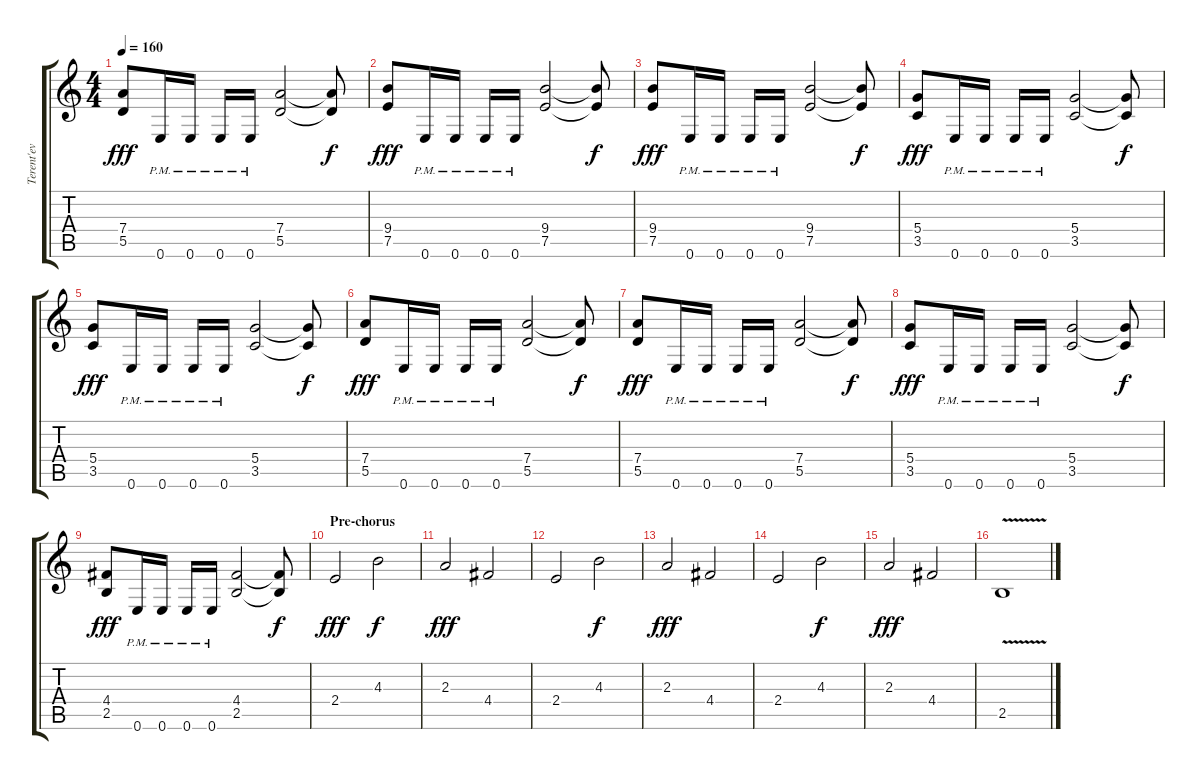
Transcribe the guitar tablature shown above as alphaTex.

\track ("Terent'ev " "Terent'ev ") {instrument distortionguitar}
\staff {score tabs}
\tuning (E4 B3 G3 D3 A2 E2) {hide}
\ts (4 4)
\tempo 160
\clef g2
\ks c
(7.4 5.5).8{dy fff} 0.6{pm}.16 0.6{pm}.16 0.6{pm}.16 0.6{pm}.16 (7.4 5.5).2 (7.4{t} 5.5{t}).8{dy f} |
(9.4 7.5).8{dy fff} 0.6{pm}.16 0.6{pm}.16 0.6{pm}.16 0.6{pm}.16 (9.4 7.5).2 (9.4{t} 7.5{t}).8{dy f} |
(9.4 7.5).8{dy fff} 0.6{pm}.16 0.6{pm}.16 0.6{pm}.16 0.6{pm}.16 (9.4 7.5).2 (9.4{t} 7.5{t}).8{dy f} |
(5.4 3.5).8{dy fff} 0.6{pm}.16 0.6{pm}.16 0.6{pm}.16 0.6{pm}.16 (5.4 3.5).2 (5.4{t} 3.5{t}).8{dy f} |
(5.4 3.5).8{dy fff} 0.6{pm}.16 0.6{pm}.16 0.6{pm}.16 0.6{pm}.16 (5.4 3.5).2 (5.4{t} 3.5{t}).8{dy f} |
(7.4 5.5).8{dy fff} 0.6{pm}.16 0.6{pm}.16 0.6{pm}.16 0.6{pm}.16 (7.4 5.5).2 (7.4{t} 5.5{t}).8{dy f} |
(7.4 5.5).8{dy fff} 0.6{pm}.16 0.6{pm}.16 0.6{pm}.16 0.6{pm}.16 (7.4 5.5).2 (7.4{t} 5.5{t}).8{dy f} |
(5.4 3.5).8{dy fff} 0.6{pm}.16 0.6{pm}.16 0.6{pm}.16 0.6{pm}.16 (5.4 3.5).2 (5.4{t} 3.5{t}).8{dy f} |
(4.4 2.5).8{dy fff} 0.6{pm}.16 0.6{pm}.16 0.6{pm}.16 0.6{pm}.16 (4.4 2.5).2 (4.4{t} 2.5{t}).8{dy f} |
\section ("" "Pre-chorus")
2.4.2{dy fff} 4.3.2{dy f} |
2.3.2{dy fff} 4.4.2 |
2.4.2 4.3.2{dy f} |
2.3.2{dy fff} 4.4.2 |
2.4.2 4.3.2{dy f} |
2.3.2{dy fff} 4.4.2 |
2.5{v}.1
